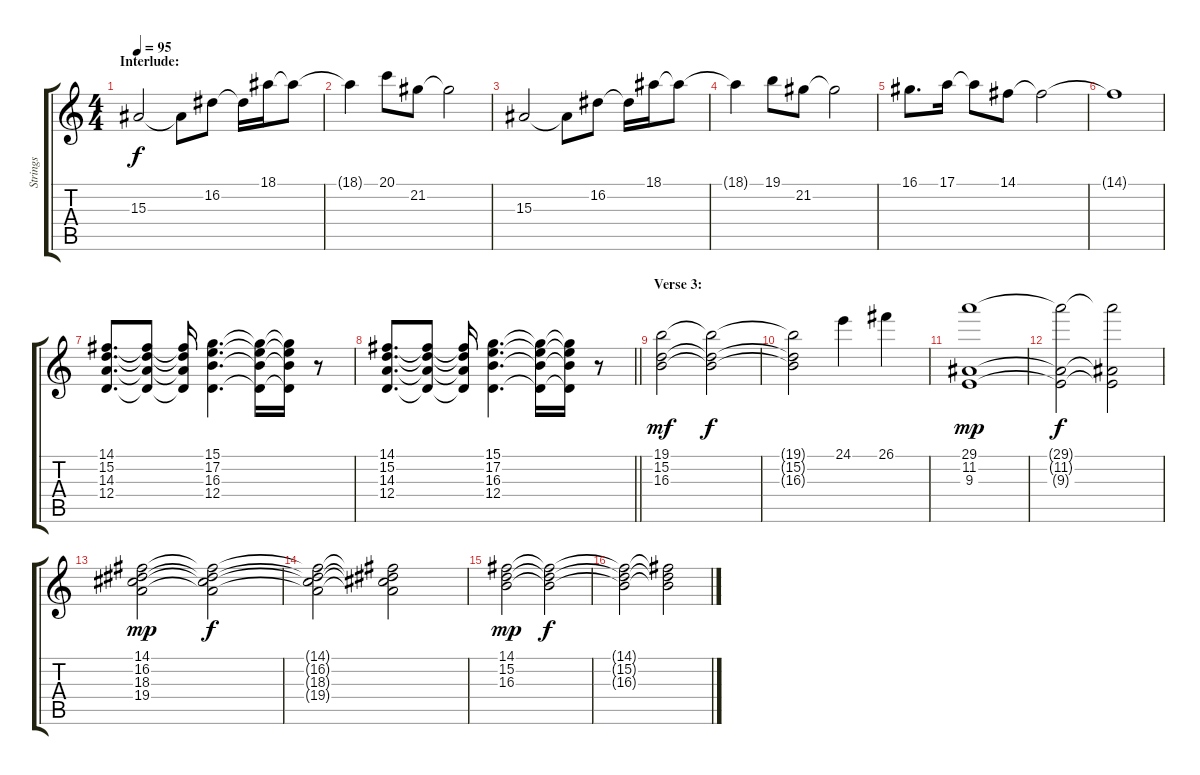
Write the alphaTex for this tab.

\track ("Strings " "Strings ") {instrument stringensemble1 bank 3}
\staff {score tabs}
\tuning (E4 B3 G3 D3 A2 E2) {hide}
\ts (4 4)
\section ("" "Interlude:")
\tempo 95
\clef g2
\ks c
15.3.2{dy f volume 10 balance 8 instrument stringensemble1} 15.3{t}.8 16.2.8 16.2{t}.16 18.1.16 18.1{t}.8 |
18.1{t}.4 20.1.8 21.2.8 21.2{t}.2 |
15.3.2 15.3{t}.8 16.2.8 16.2{t}.16 18.1.16 18.1{t}.8 |
18.1{t}.4 19.1.8 21.2.8 21.2{t}.2 |
16.1.8{d} 17.1.16 17.1{t}.8 14.1.8 14.1{t}.2 |
14.1{t}.1 |
(14.1 15.2 14.3 12.4).8{d volume 6} (14.1{t} 15.2{t} 14.3{t} 12.4{t}).8 (14.1{t} 15.2{t} 14.3{t} 12.4{t}).16 (15.1 17.2 16.3 12.4).4{d} (15.1{t} 17.2{t} 16.3{t} 12.4{t}).16 (15.1{t} 17.2{t} 16.3{t} 12.4{t}).16 r.8 |
\barLineRight lightlight
(14.1 15.2 14.3 12.4).8{d} (14.1{t} 15.2{t} 14.3{t} 12.4{t}).8 (14.1{t} 15.2{t} 14.3{t} 12.4{t}).16 (15.1 17.2 16.3 12.4).4{d} (15.1{t} 17.2{t} 16.3{t} 12.4{t}).16 (15.1{t} 17.2{t} 16.3{t} 12.4{t}).16 r.8 |
\section ("" "Verse 3:")
(19.1 15.2 16.3).2{dy mf volume 9 instrument stringensemble1} (19.1{t} 15.2{t} 16.3{t}).2{dy f} |
(19.1{t} 15.2{t} 16.3{t}).2 24.1.4 26.1.4 |
(29.1 11.2 9.3).1{dy mp} |
(29.1{t} 11.2{t} 9.3{t}).2{dy f} (29.1{t} 11.2{t} 9.3{t}).2 |
(14.1 16.2 18.3 19.4).2{dy mp} (14.1{t} 16.2{t} 18.3{t} 19.4{t}).2{dy f} |
(14.1{t} 16.2{t} 18.3{t} 19.4{t}).2 (14.1{t} 16.2{t} 18.3{t} 19.4{t}).2 |
(14.1 15.2 16.3).2{dy mp} (14.1{t} 15.2{t} 16.3{t}).2{dy f} |
(14.1{t} 15.2{t} 16.3{t}).2 (14.1{t} 15.2{t} 16.3{t}).2
